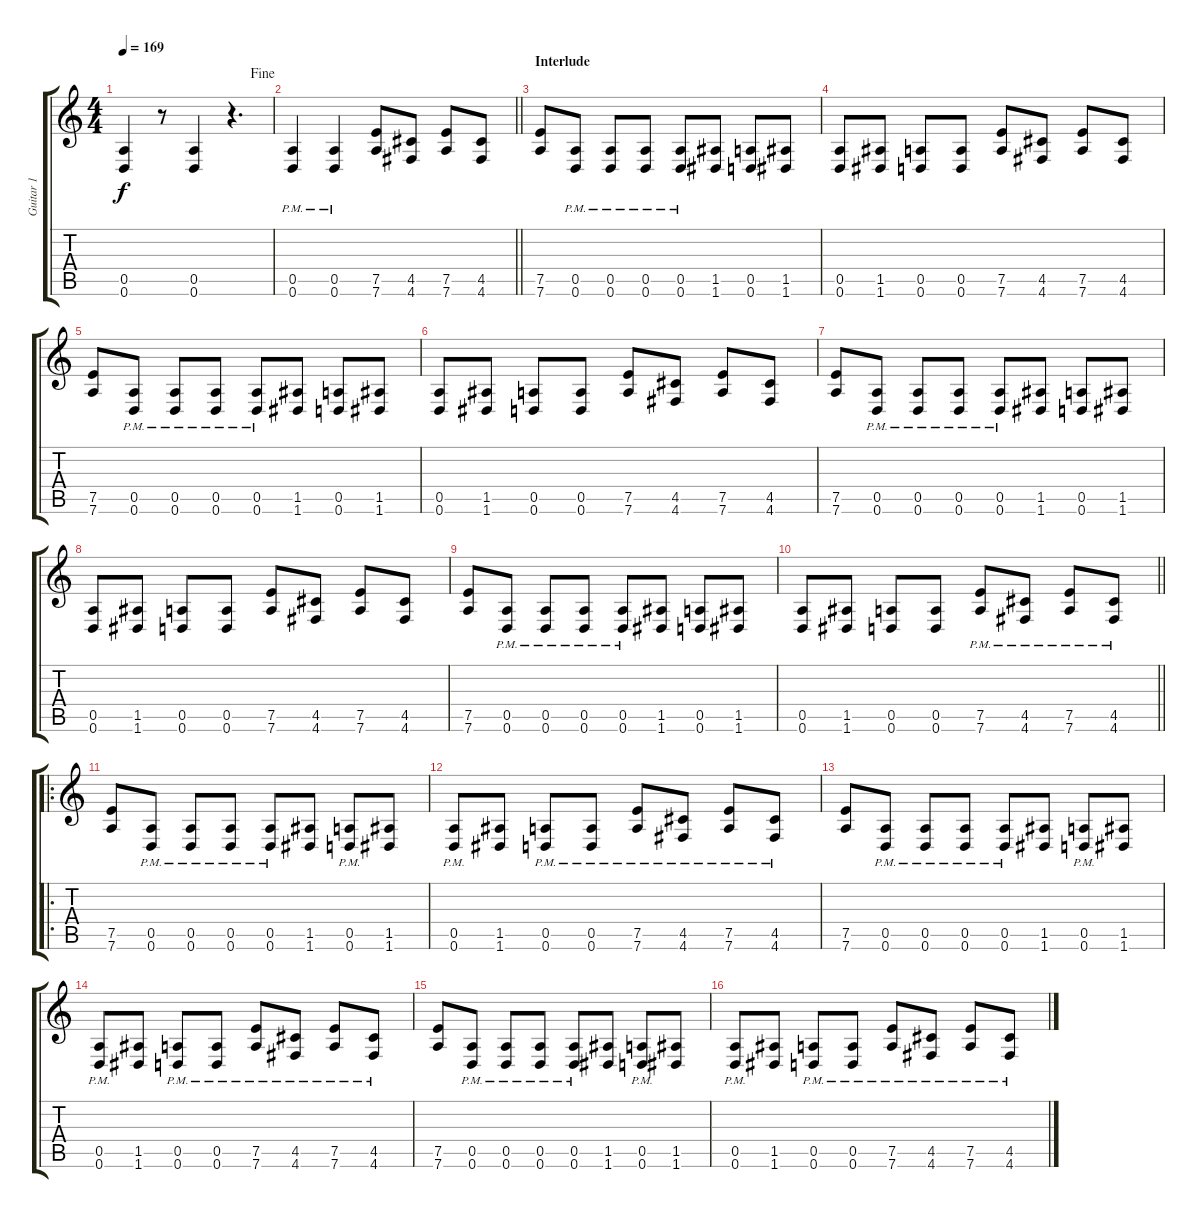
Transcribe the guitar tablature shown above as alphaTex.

\track ("Guitar 1" "Guitar 1") {instrument distortionguitar}
\staff {score tabs}
\tuning (E4 B3 G3 D3 A2 D2) {hide}
\ts (4 4)
\jump fine
\tempo 169
\clef g2
\ks c
(0.5 0.6).4{dy f} r.8 (0.5 0.6).4 r.4{d} |
\barLineRight lightlight
(0.5{pm} 0.6{pm}).4 (0.5{pm} 0.6{pm}).4 (7.5 7.6).8 (4.5 4.6).8 (7.5 7.6).8 (4.5 4.6).8 |
\section ("" "Interlude")
(7.5 7.6).8 (0.5{pm} 0.6{pm}).8 (0.5{pm} 0.6{pm}).8 (0.5{pm} 0.6{pm}).8 (0.5{pm} 0.6{pm}).8 (1.5 1.6).8 (0.5 0.6).8 (1.5 1.6).8 |
(0.5 0.6).8 (1.5 1.6).8 (0.5 0.6).8 (0.5 0.6).8 (7.5 7.6).8 (4.5 4.6).8 (7.5 7.6).8 (4.5 4.6).8 |
(7.5 7.6).8 (0.5{pm} 0.6{pm}).8 (0.5{pm} 0.6{pm}).8 (0.5{pm} 0.6{pm}).8 (0.5{pm} 0.6{pm}).8 (1.5 1.6).8 (0.5 0.6).8 (1.5 1.6).8 |
(0.5 0.6).8 (1.5 1.6).8 (0.5 0.6).8 (0.5 0.6).8 (7.5 7.6).8 (4.5 4.6).8 (7.5 7.6).8 (4.5 4.6).8 |
(7.5 7.6).8 (0.5{pm} 0.6{pm}).8 (0.5{pm} 0.6{pm}).8 (0.5{pm} 0.6{pm}).8 (0.5{pm} 0.6{pm}).8 (1.5 1.6).8 (0.5 0.6).8 (1.5 1.6).8 |
(0.5 0.6).8 (1.5 1.6).8 (0.5 0.6).8 (0.5 0.6).8 (7.5 7.6).8 (4.5 4.6).8 (7.5 7.6).8 (4.5 4.6).8 |
(7.5 7.6).8 (0.5{pm} 0.6{pm}).8 (0.5{pm} 0.6{pm}).8 (0.5{pm} 0.6{pm}).8 (0.5{pm} 0.6{pm}).8 (1.5 1.6).8 (0.5 0.6).8 (1.5 1.6).8 |
\barLineRight lightlight
(0.5 0.6).8 (1.5 1.6).8 (0.5 0.6).8 (0.5 0.6).8 (7.5{pm} 7.6{pm}).8 (4.5{pm} 4.6{pm}).8 (7.5{pm} 7.6{pm}).8 (4.5{pm} 4.6{pm}).8 |
\ro
(7.5 7.6).8 (0.5{pm} 0.6{pm}).8 (0.5{pm} 0.6{pm}).8 (0.5{pm} 0.6{pm}).8 (0.5{pm} 0.6{pm}).8 (1.5 1.6).8 (0.5{pm} 0.6{pm}).8 (1.5 1.6).8 |
(0.5{pm} 0.6{pm}).8 (1.5 1.6).8 (0.5{pm} 0.6{pm}).8 (0.5{pm} 0.6{pm}).8 (7.5{pm} 7.6{pm}).8 (4.5{pm} 4.6{pm}).8 (7.5{pm} 7.6{pm}).8 (4.5{pm} 4.6{pm}).8 |
(7.5 7.6).8 (0.5{pm} 0.6{pm}).8 (0.5{pm} 0.6{pm}).8 (0.5{pm} 0.6{pm}).8 (0.5{pm} 0.6{pm}).8 (1.5 1.6).8 (0.5{pm} 0.6{pm}).8 (1.5 1.6).8 |
(0.5{pm} 0.6{pm}).8 (1.5 1.6).8 (0.5{pm} 0.6{pm}).8 (0.5{pm} 0.6{pm}).8 (7.5{pm} 7.6{pm}).8 (4.5{pm} 4.6{pm}).8 (7.5{pm} 7.6{pm}).8 (4.5{pm} 4.6{pm}).8 |
(7.5 7.6).8 (0.5{pm} 0.6{pm}).8 (0.5{pm} 0.6{pm}).8 (0.5{pm} 0.6{pm}).8 (0.5{pm} 0.6{pm}).8 (1.5 1.6).8 (0.5{pm} 0.6{pm}).8 (1.5 1.6).8 |
(0.5{pm} 0.6{pm}).8 (1.5 1.6).8 (0.5{pm} 0.6{pm}).8 (0.5{pm} 0.6{pm}).8 (7.5{pm} 7.6{pm}).8 (4.5{pm} 4.6{pm}).8 (7.5{pm} 7.6{pm}).8 (4.5{pm} 4.6{pm}).8
